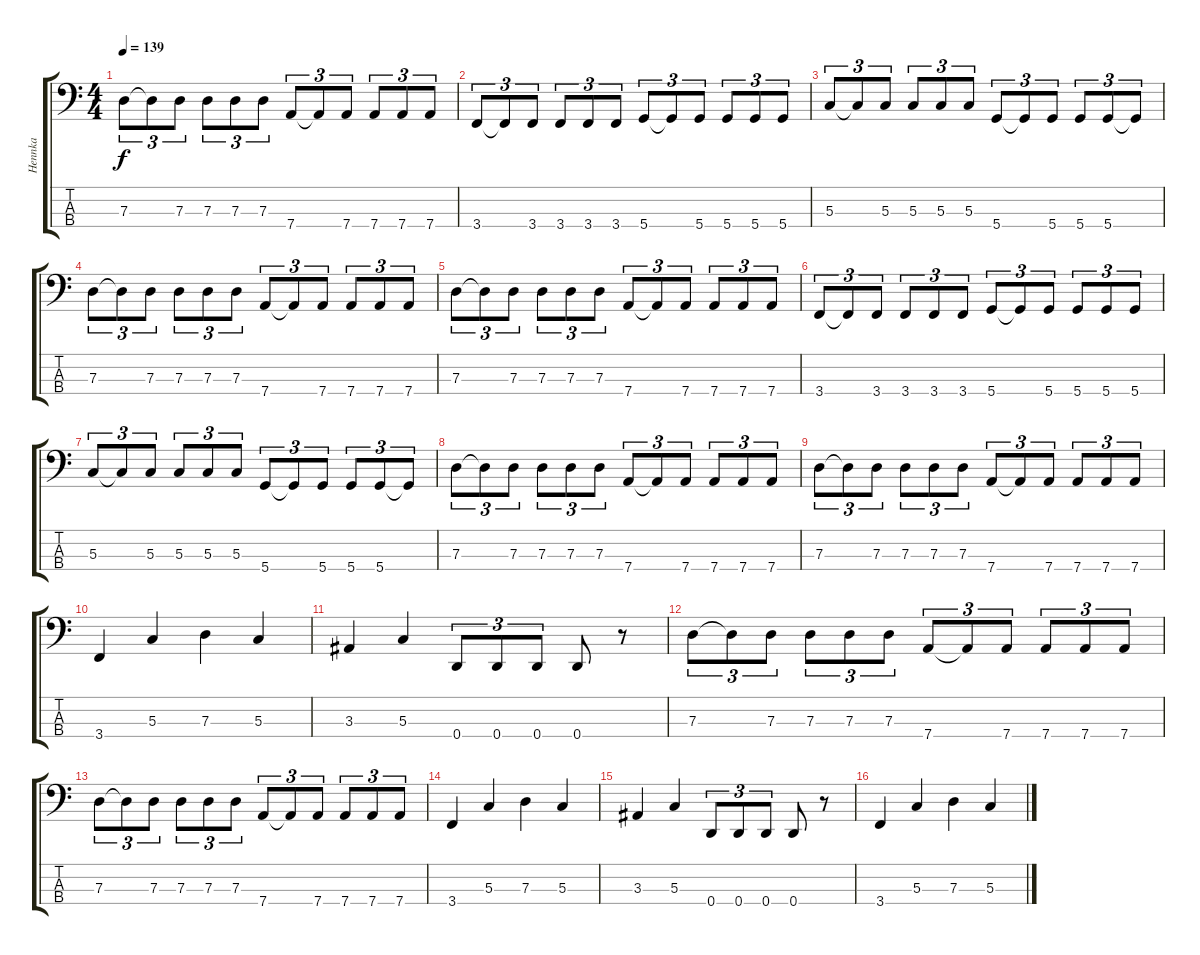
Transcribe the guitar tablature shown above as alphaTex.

\track ("Hennka" "Hennka") {instrument electricbasspick}
\staff {score tabs}
\tuning (F2 C2 G1 D1) {hide}
\ts (4 4)
\tempo 139
\clef f4
\ks c
7.3.8{tu (3 2) dy f} 7.3{t}.8{tu (3 2)} 7.3.8{tu (3 2)} 7.3.8{tu (3 2)} 7.3.8{tu (3 2)} 7.3.8{tu (3 2)} 7.4.8{tu (3 2)} 7.4{t}.8{tu (3 2)} 7.4.8{tu (3 2)} 7.4.8{tu (3 2)} 7.4.8{tu (3 2)} 7.4.8{tu (3 2)} |
3.4.8{tu (3 2)} 3.4{t}.8{tu (3 2)} 3.4.8{tu (3 2)} 3.4.8{tu (3 2)} 3.4.8{tu (3 2)} 3.4.8{tu (3 2)} 5.4.8{tu (3 2)} 5.4{t}.8{tu (3 2)} 5.4.8{tu (3 2)} 5.4.8{tu (3 2)} 5.4.8{tu (3 2)} 5.4.8{tu (3 2)} |
5.3.8{tu (3 2)} 5.3{t}.8{tu (3 2)} 5.3.8{tu (3 2)} 5.3.8{tu (3 2)} 5.3.8{tu (3 2)} 5.3.8{tu (3 2)} 5.4.8{tu (3 2)} 5.4{t}.8{tu (3 2)} 5.4.8{tu (3 2)} 5.4.8{tu (3 2)} 5.4.8{tu (3 2)} 5.4{t}.8{tu (3 2)} |
7.3.8{tu (3 2)} 7.3{t}.8{tu (3 2)} 7.3.8{tu (3 2)} 7.3.8{tu (3 2)} 7.3.8{tu (3 2)} 7.3.8{tu (3 2)} 7.4.8{tu (3 2)} 7.4{t}.8{tu (3 2)} 7.4.8{tu (3 2)} 7.4.8{tu (3 2)} 7.4.8{tu (3 2)} 7.4.8{tu (3 2)} |
7.3.8{tu (3 2)} 7.3{t}.8{tu (3 2)} 7.3.8{tu (3 2)} 7.3.8{tu (3 2)} 7.3.8{tu (3 2)} 7.3.8{tu (3 2)} 7.4.8{tu (3 2)} 7.4{t}.8{tu (3 2)} 7.4.8{tu (3 2)} 7.4.8{tu (3 2)} 7.4.8{tu (3 2)} 7.4.8{tu (3 2)} |
3.4.8{tu (3 2)} 3.4{t}.8{tu (3 2)} 3.4.8{tu (3 2)} 3.4.8{tu (3 2)} 3.4.8{tu (3 2)} 3.4.8{tu (3 2)} 5.4.8{tu (3 2)} 5.4{t}.8{tu (3 2)} 5.4.8{tu (3 2)} 5.4.8{tu (3 2)} 5.4.8{tu (3 2)} 5.4.8{tu (3 2)} |
5.3.8{tu (3 2)} 5.3{t}.8{tu (3 2)} 5.3.8{tu (3 2)} 5.3.8{tu (3 2)} 5.3.8{tu (3 2)} 5.3.8{tu (3 2)} 5.4.8{tu (3 2)} 5.4{t}.8{tu (3 2)} 5.4.8{tu (3 2)} 5.4.8{tu (3 2)} 5.4.8{tu (3 2)} 5.4{t}.8{tu (3 2)} |
7.3.8{tu (3 2)} 7.3{t}.8{tu (3 2)} 7.3.8{tu (3 2)} 7.3.8{tu (3 2)} 7.3.8{tu (3 2)} 7.3.8{tu (3 2)} 7.4.8{tu (3 2)} 7.4{t}.8{tu (3 2)} 7.4.8{tu (3 2)} 7.4.8{tu (3 2)} 7.4.8{tu (3 2)} 7.4.8{tu (3 2)} |
7.3.8{tu (3 2)} 7.3{t}.8{tu (3 2)} 7.3.8{tu (3 2)} 7.3.8{tu (3 2)} 7.3.8{tu (3 2)} 7.3.8{tu (3 2)} 7.4.8{tu (3 2)} 7.4{t}.8{tu (3 2)} 7.4.8{tu (3 2)} 7.4.8{tu (3 2)} 7.4.8{tu (3 2)} 7.4.8{tu (3 2)} |
3.4.4 5.3.4 7.3.4 5.3.4 |
3.3.4 5.3.4 0.4.8{tu (3 2)} 0.4.8{tu (3 2)} 0.4.8{tu (3 2)} 0.4.8 r.8 |
7.3.8{tu (3 2)} 7.3{t}.8{tu (3 2)} 7.3.8{tu (3 2)} 7.3.8{tu (3 2)} 7.3.8{tu (3 2)} 7.3.8{tu (3 2)} 7.4.8{tu (3 2)} 7.4{t}.8{tu (3 2)} 7.4.8{tu (3 2)} 7.4.8{tu (3 2)} 7.4.8{tu (3 2)} 7.4.8{tu (3 2)} |
7.3.8{tu (3 2)} 7.3{t}.8{tu (3 2)} 7.3.8{tu (3 2)} 7.3.8{tu (3 2)} 7.3.8{tu (3 2)} 7.3.8{tu (3 2)} 7.4.8{tu (3 2)} 7.4{t}.8{tu (3 2)} 7.4.8{tu (3 2)} 7.4.8{tu (3 2)} 7.4.8{tu (3 2)} 7.4.8{tu (3 2)} |
3.4.4 5.3.4 7.3.4 5.3.4 |
3.3.4 5.3.4 0.4.8{tu (3 2)} 0.4.8{tu (3 2)} 0.4.8{tu (3 2)} 0.4.8 r.8 |
3.4.4 5.3.4 7.3.4 5.3.4
